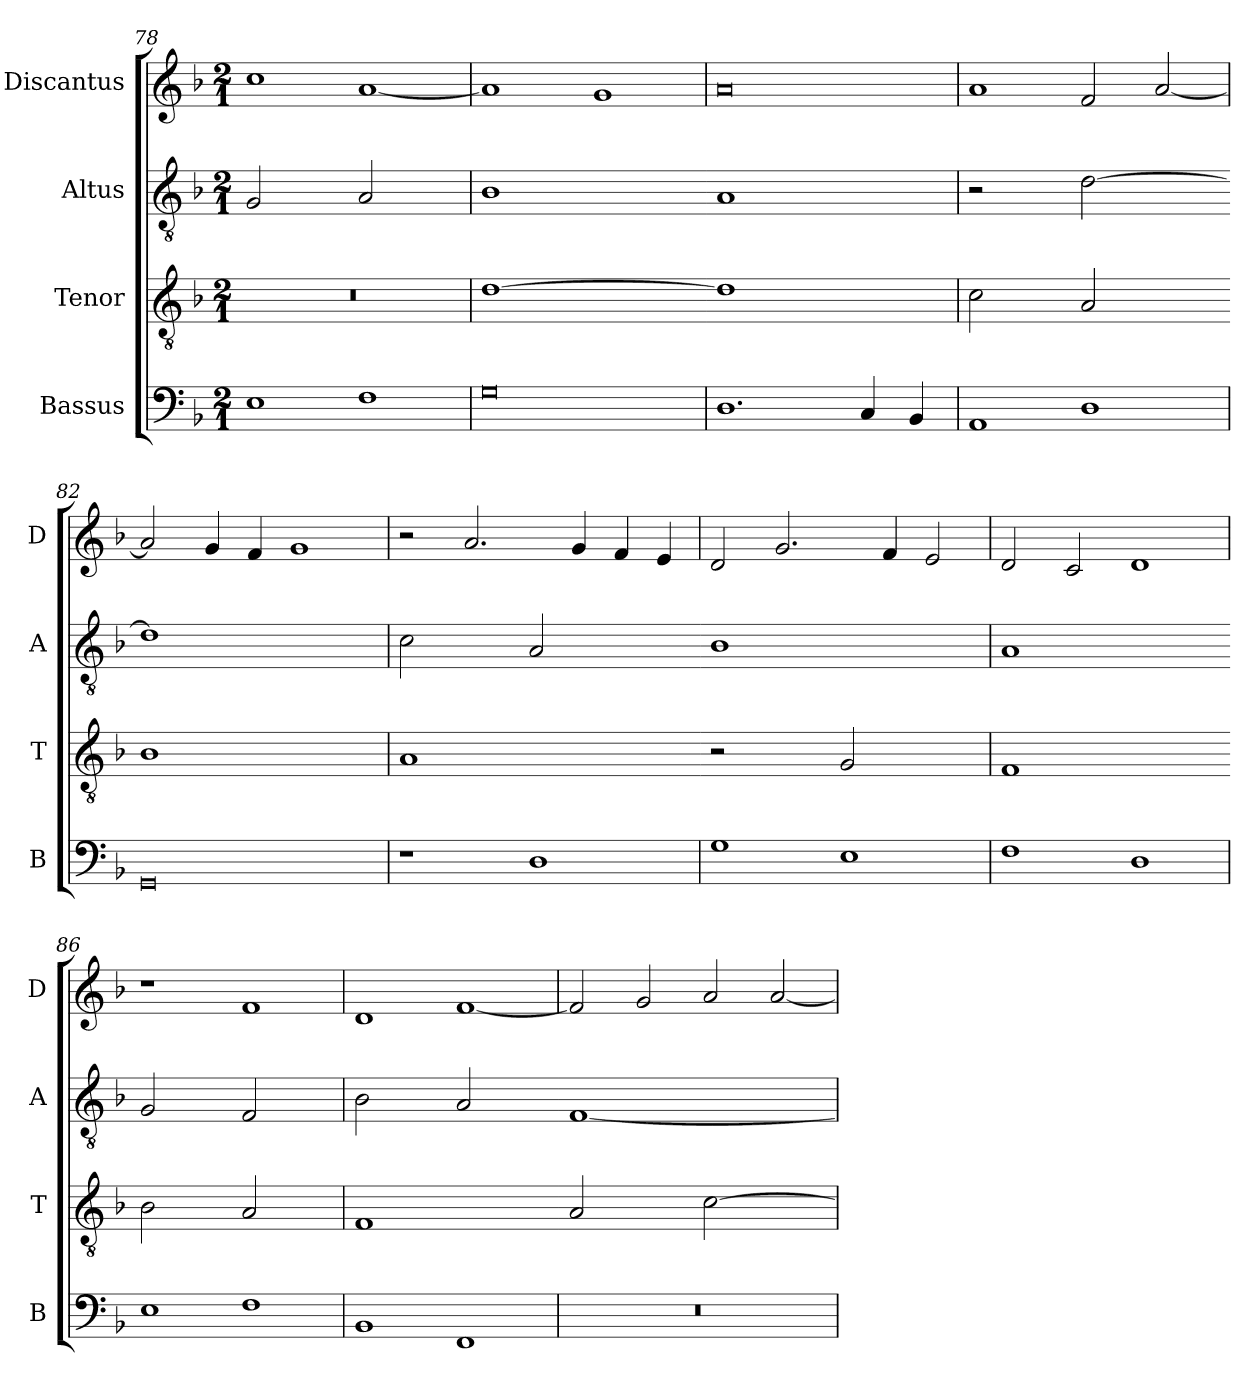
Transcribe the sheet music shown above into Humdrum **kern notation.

**kern	**kern	**kern	**kern
*part4	*part3	*part2	*part1
*staff4	*staff3	*staff2	*staff1
*I"Bassus	*I"Tenor	*I"Altus	*I"Discantus
*I'B	*I'T	*I'A	*I'D
*clefF4	*clefGv2	*clefGv2	*clefG2
*k[b-]	*k[b-]	*k[b-]	*k[b-]
*M2/1	*M2/1	*M2/1	*M2/1
=78	=78	=78	=78
!	!LO:N:vis=1	!LO:N:vis=2	!
1E	0r	1G	1cc
!	!	!LO:N:vis=2	!
1F	.	1A	[1a
=79	=79	=79	=79
!	!LO:N:vis=1	!LO:N:vis=1	!
0G	[0d	0B-	1a]
.	.	.	1g
=80	=80-	=80-	=80
!	!LO:N:vis=1	!LO:N:vis=1	!
1.D	0d]	0A	0a
4C/	.	.	.
4BB-/	.	.	.
=81	=81	=81	=81
!	!LO:N:vis=2	!LO:N:vis=2	!
1AA	1c	1r	1a
!	!LO:N:vis=2	!LO:N:vis=2	!
1D	1A	[1d	2f/
.	.	.	[2a/
=82	=82-	=82-	=82
!	!LO:N:vis=1	!LO:N:vis=1	!
0GG	0B-	0d]	2a/]
.	.	.	4g/
.	.	.	4f/
.	.	.	1g
=83	=83	=83	=83
!	!LO:N:vis=1	!LO:N:vis=2	!
1r	0A	1c	2r
.	.	.	2.a/
!	!	!LO:N:vis=2	!
1D	.	1A	.
.	.	.	4g/
.	.	.	4f/
.	.	.	4e/
=84	=84-	=84-	=84
!	!LO:N:vis=2	!LO:N:vis=1	!
1G	1r	0B-	2d/
.	.	.	2.g/
!	!LO:N:vis=2	!	!
1E	1G	.	.
.	.	.	4f/
.	.	.	2e/
=85	=85	=85	=85
!	!LO:N:vis=1	!LO:N:vis=1	!
1F	0F	0A	2d/
.	.	.	2c/
1D	.	.	1d
=86	=86-	=86-	=86
!	!LO:N:vis=2	!LO:N:vis=2	!
1E	1B-	1G	1r
!	!LO:N:vis=2	!LO:N:vis=2	!
1F	1A	1F	1f
=87	=87	=87	=87
!	!LO:N:vis=1	!LO:N:vis=2	!
1BB-	0F	1B-	1d
!	!	!LO:N:vis=2	!
1FF	.	1A	[1f
=88	=88-	=88-	=88
!	!LO:N:vis=2	!LO:N:vis=1	!
0r	1A	[0F	2f/]
.	.	.	2g/
!	!LO:N:vis=2	!	!
.	[1c	.	2a/
.	.	.	[2a/
=	=	=	=
*-	*-	*-	*-
